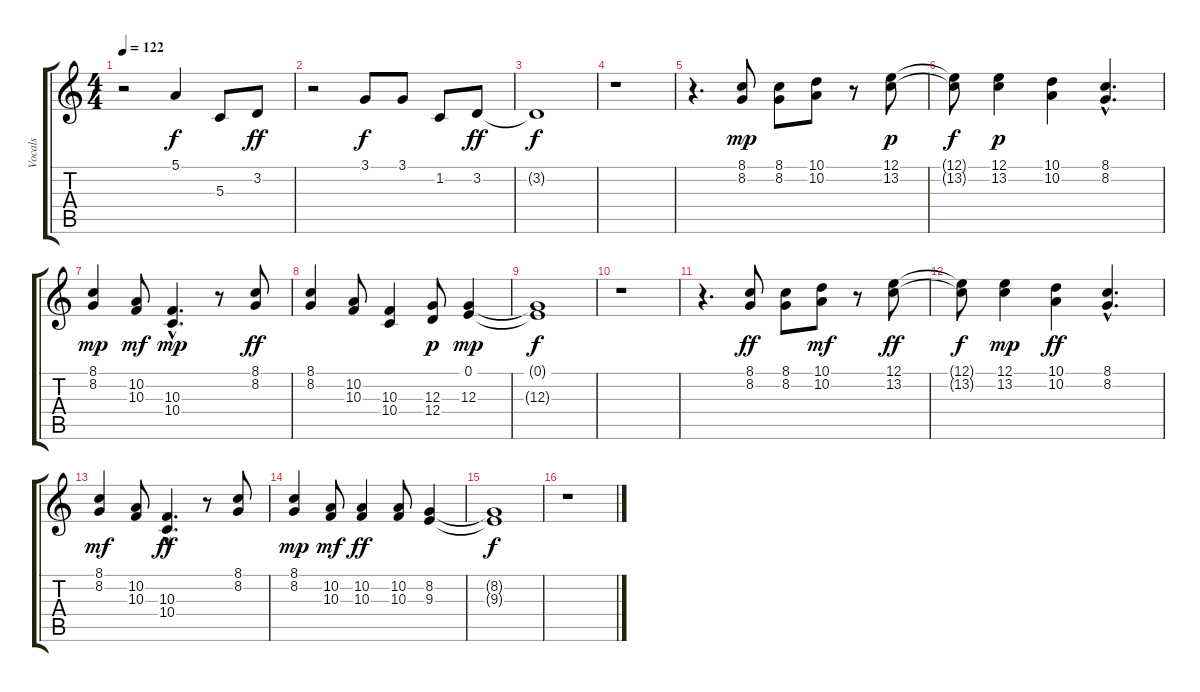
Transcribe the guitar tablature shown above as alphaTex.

\track ("Vocals" "Vocals") {instrument synthvoice}
\staff {score tabs}
\tuning (E4 B3 G3 D3 A2 E2) {hide}
\ts (4 4)
\tempo 122
\clef g2
\ks c
r.2{dy f} 5.1.4 5.3.8 3.2.8{dy ff} |
r.2 3.1.8{dy f} 3.1.8 1.2.8 3.2.8{dy ff} |
3.2{t}.1{dy f} |
r.1 |
r.4{d} (8.1 8.2).8{dy mp} (8.1 8.2).8 (10.1 10.2).8 r.8 (12.1 13.2).8{dy p} |
(12.1{t} 13.2{t}).8{dy f} (12.1 13.2).4{dy p} (10.1 10.2).4 (8.1{hac} 8.2{hac}).4{d} |
(8.1 8.2).4{dy mp} (10.2 10.3).8{dy mf} (10.3{hac} 10.4{hac}).4{d dy mp} r.8 (8.1 8.2).8{dy ff} |
(8.1 8.2).4 (10.2 10.3).8 (10.3 10.4).4 (12.3 12.4).8{dy p} (0.1 12.3).4{dy mp} |
(0.1{t} 12.3{t}).1{dy f} |
r.1 |
r.4{d} (8.1 8.2).8{dy ff} (8.1 8.2).8 (10.1 10.2).8{dy mf} r.8 (12.1 13.2).8{dy ff} |
(12.1{t} 13.2{t}).8{dy f} (12.1 13.2).4{dy mp} (10.1 10.2).4{dy ff} (8.1{hac} 8.2{hac}).4{d} |
(8.1 8.2).4{dy mf} (10.2 10.3).8 (10.3{hac} 10.4{hac}).4{d dy ff} r.8 (8.1 8.2).8 |
(8.1 8.2).4{dy mp} (10.2 10.3).8{dy mf} (10.2 10.3).4{dy ff} (10.2 10.3).8 (8.2 9.3).4 |
(8.2{t} 9.3{t}).1{dy f} |
r.1
